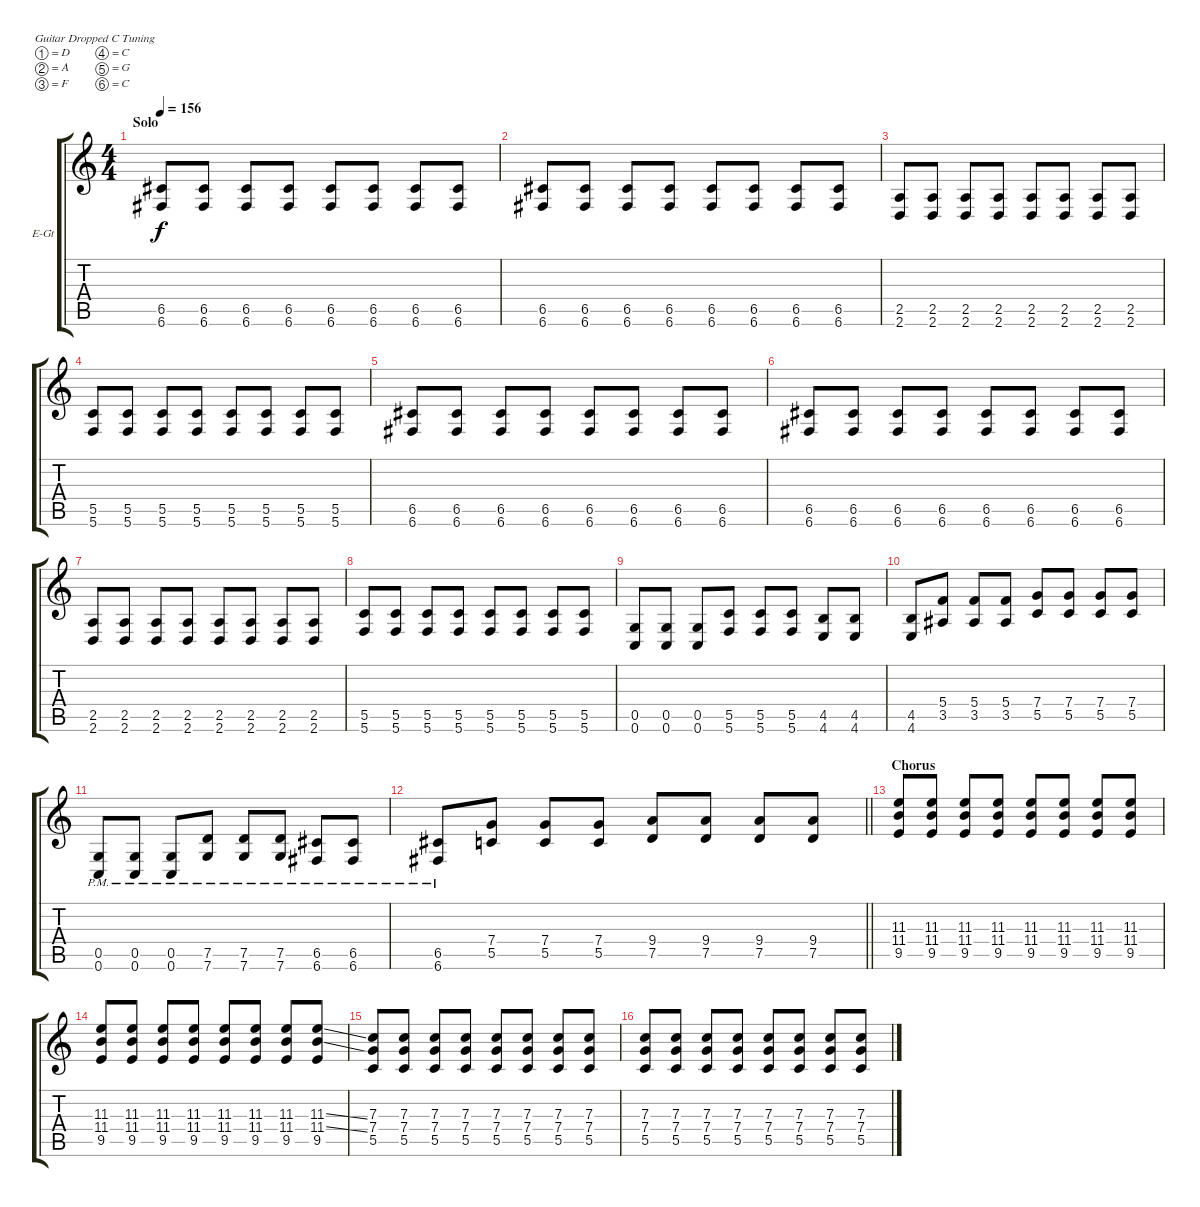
\bracketExtendMode groupsimilarinstruments
\firstSystemTrackNameOrientation horizontal
\otherSystemsTrackNameOrientation horizontal
\track ("Rhythm" "E-Gt") {instrument distortionguitar}
\staff {score tabs}
\tuning (D4 A3 F3 C3 G2 C2)
\ts (4 4)
\section ("" "Solo")
\tempo 156
\clef g2
\ks c
(6.5 6.6).8{dy f} (6.5 6.6).8 (6.5 6.6).8 (6.5 6.6).8 (6.5 6.6).8 (6.5 6.6).8 (6.5 6.6).8 (6.5 6.6).8 |
(6.5 6.6).8 (6.5 6.6).8 (6.5 6.6).8 (6.5 6.6).8 (6.5 6.6).8 (6.5 6.6).8 (6.5 6.6).8 (6.5 6.6).8 |
(2.5 2.6).8 (2.5 2.6).8 (2.5 2.6).8 (2.5 2.6).8 (2.5 2.6).8 (2.5 2.6).8 (2.5 2.6).8 (2.5 2.6).8 |
(5.5 5.6).8 (5.5 5.6).8 (5.5 5.6).8 (5.5 5.6).8 (5.5 5.6).8 (5.5 5.6).8 (5.5 5.6).8 (5.5 5.6).8 |
(6.5 6.6).8 (6.5 6.6).8 (6.5 6.6).8 (6.5 6.6).8 (6.5 6.6).8 (6.5 6.6).8 (6.5 6.6).8 (6.5 6.6).8 |
(6.5 6.6).8 (6.5 6.6).8 (6.5 6.6).8 (6.5 6.6).8 (6.5 6.6).8 (6.5 6.6).8 (6.5 6.6).8 (6.5 6.6).8 |
(2.5 2.6).8 (2.5 2.6).8 (2.5 2.6).8 (2.5 2.6).8 (2.5 2.6).8 (2.5 2.6).8 (2.5 2.6).8 (2.5 2.6).8 |
(5.5 5.6).8 (5.5 5.6).8 (5.5 5.6).8 (5.5 5.6).8 (5.5 5.6).8 (5.5 5.6).8 (5.5 5.6).8 (5.5 5.6).8 |
(0.5 0.6).8 (0.5 0.6).8 (0.5 0.6).8 (5.5 5.6).8 (5.5 5.6).8 (5.5 5.6).8 (4.5 4.6).8 (4.5 4.6).8 |
(4.5 4.6).8 (5.4 3.5).8 (5.4 3.5).8 (5.4 3.5).8 (7.4 5.5).8 (7.4 5.5).8 (7.4 5.5).8 (7.4 5.5).8 |
(0.5{pm} 0.6{pm}).8 (0.5{pm} 0.6{pm}).8 (0.5{pm} 0.6{pm}).8 (7.5{pm} 7.6{pm}).8 (7.5{pm} 7.6{pm}).8 (7.5{pm} 7.6{pm}).8 (6.5{pm} 6.6{pm}).8 (6.5{pm} 6.6{pm}).8 |
\barLineRight lightlight
(6.5{pm} 6.6{pm}).8 (7.4 5.5).8 (7.4 5.5).8 (7.4 5.5).8 (9.4 7.5).8 (9.4 7.5).8 (9.4 7.5).8 (9.4 7.5).8 |
\section ("" "Chorus")
(11.3 11.4 9.5).8 (11.3 11.4 9.5).8 (11.3 11.4 9.5).8 (11.3 11.4 9.5).8 (11.3 11.4 9.5).8 (11.3 11.4 9.5).8 (11.3 11.4 9.5).8 (11.3 11.4 9.5).8 |
(11.3 11.4 9.5).8 (11.3 11.4 9.5).8 (11.3 11.4 9.5).8 (11.3 11.4 9.5).8 (11.3 11.4 9.5).8 (11.3 11.4 9.5).8 (11.3 11.4 9.5).8 (11.3{ss} 11.4{ss} 9.5).8 |
(7.3 7.4 5.5).8 (7.3 7.4 5.5).8 (7.3 7.4 5.5).8 (7.3 7.4 5.5).8 (7.3 7.4 5.5).8 (7.3 7.4 5.5).8 (7.3 7.4 5.5).8 (7.3 7.4 5.5).8 |
(7.3 7.4 5.5).8 (7.3 7.4 5.5).8 (7.3 7.4 5.5).8 (7.3 7.4 5.5).8 (7.3 7.4 5.5).8 (7.3 7.4 5.5).8 (7.3 7.4 5.5).8 (7.3{ss} 7.4{ss} 5.5{ss}).8
